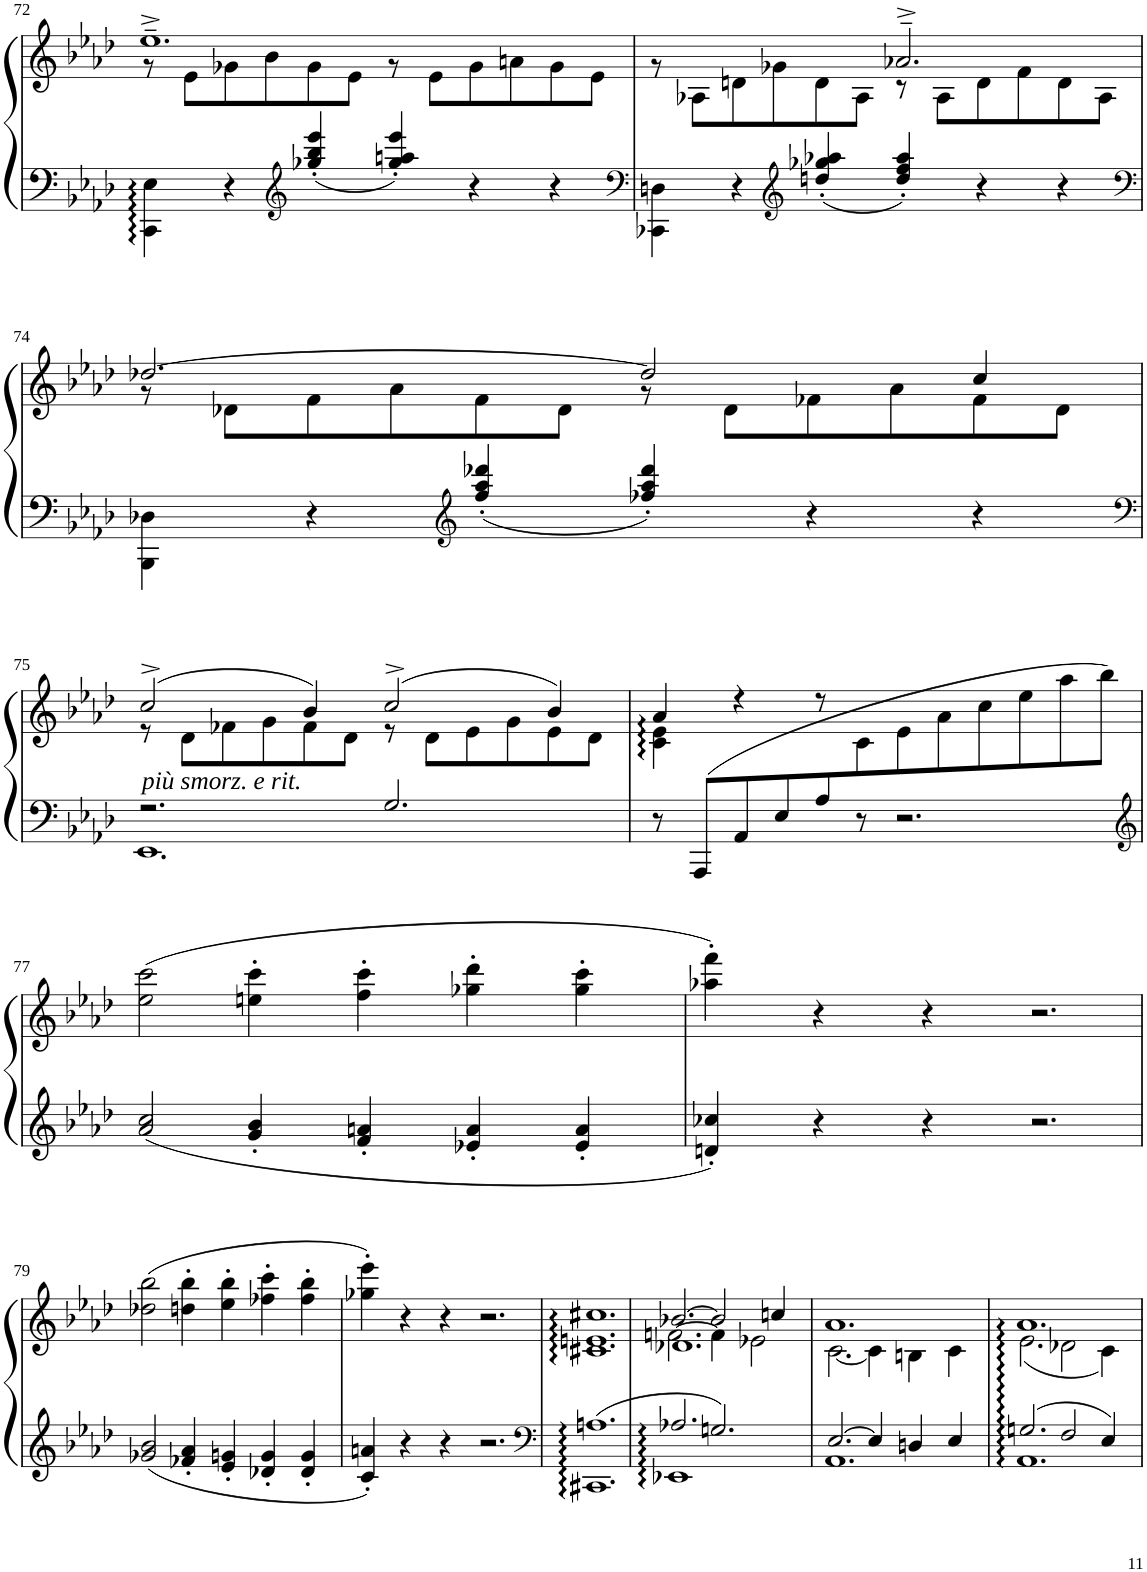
**kern	**kern
*part1	*part1
*staff2	*staff1
*I"Piano	*
*I'Pno.	*
!!LO:PB:g=z
*clefF4	*clefG2
*k[b-e-a-d-]	*k[b-e-a-d-]
*M6/4	*M6/4
=72	=72
*	*^
4CC\ 4E-\	1.ee-~^	8r
.	.	8e-\L
4r	.	8g-X\
.	.	8b-\
*clefG2	*	*
4gg-X/' 4bb-/' 4eee-/'	.	8g-\
.	.	8e-\J
4gg-/' 4aan/' 4eee-/'	.	8r
.	.	8e-\L
4r	.	8g-\
.	.	8an\
4r	.	8g-\
.	.	8e-\J
=73	=73	=73
*clefF4	*	*
4CC-X\ 4Dn\	2.ryy	8r
.	.	8A-X\L
4r	.	8dn\
.	.	8g-X\
*clefG2	*	*
4ddn/' 4gg-X/' 4aa-X/'	.	8d\
.	.	8A-\J
4dd/' 4ff/' 4aa-/'	2.a-X~^/	8r
.	.	8A-\L
4r	.	8d\
.	.	8f\
4r	.	8d\
.	.	8A-\J
!!LO:LB:g=z	!!
=74	=74	=74
*clefF4	*	*
4BBB-\ 4D-X\	[2.dd-X^/	8r
.	.	8d-X\L
4r	.	8f\
.	.	8a-\
*clefG2	*	*
4ff/' 4aa-/' 4ddd-X/'	.	8f\
.	.	8d-\J
4ff-X/' 4aa-/' 4ddd-/'	2dd-/]	8r
.	.	8d-\L
4r	.	8f-X\
.	.	8a-\
4r	4cc^/	8f-\
.	.	8d-\J
!!LO:LB:g=z	!!
=75	=75	=75
*clefF4	*	*
*^	*	*
!	!	!LO:TX:b:i:t=più smorz. e rit.	!
2.r	1.EE-	(2cc^/	8r
.	.	.	8d-\L
.	.	.	8f-X\
.	.	.	8g\
.	.	4b-^/)	8f-\
.	.	.	8d-\J
2.G/	.	(2cc^/	8r
.	.	.	8d-\L
.	.	.	8e-\
.	.	.	8g\
.	.	4b-^/)	8e-\
.	.	.	8d-\J
=76	=76	=76	=76
*	*	*	*^
8ryy	8r	4a-/	4c\ 4e-\	8c 8e- 8a-
(8AAA-/L	2ryy	.	.	2ryy
8AA-/	.	4r	1ryy	.
8E-/	.	.	.	.
8A-/	.	8r	.	.
2..ryy	8r	8ryy	.	8c\
.	2.r	4ryy	.	8e-\
.	.	.	.	8a-\
.	.	2ryy	.	8cc\
.	.	.	.	8ee-\
.	.	.	4ryy	8aa-\
.	.	.	.	8bb-\J)
*v	*v	*	*	*
*	*v	*v	*v
!!LO:LB:g=z
=77	=77
*clefG2	*
2a-/ 2cc/	(2ee-\ 2ccc\
4g/' 4b-/'	4een\' 4ccc\'
4f/' 4an/'	4ff\' 4ccc\'
4e-X/' 4a/'	4gg-X\' 4ddd-\'
4e-/' 4a/'	4gg-\' 4ccc\'
=78	=78
4dn/' 4cc-X/'	4aa-X\' 4fff\')
4r	4r
4r	4r
2.r	2.r
!!LO:LB:g=z
=79	=79
2g-X/ 2b-/	(2dd-X\ 2bb-\
4f-X/' 4a-/'	4ddn\' 4bb-\'
4e-/' 4gn/'	4ee-\' 4bb-\'
4d-X/' 4g/'	4ff-X\' 4ccc\'
4d-/' 4g/'	4ff-\' 4bb-\'
=80	=80
4c/' 4an/'	4gg-X\' 4eee-\')
4r	4r
4r	4r
2.r	2.r
=81	=81
*clefF4	*
1.CC#X 1.An	1.c#X 1.en 1.cc#X
=82	=82
*^	*^
*	*^	*	*^
2.A-X/	1.EE-X	2.EE- 2.A-	[2.b-X/	[>2.fn\	1.d-X
2.Gn/	.	2.ryy	2b-/]	4f\]	.
.	.	.	.	2e-X\	.
.	.	.	4ccn/	.	.
*	*v	*v	*	*	*
*	*	*	*v	*v
=83	=83	=83	=83
[2.E-/	1.AA-	1.a-	[2.c\
4E-/]	.	.	4c\]
4Dn/	.	.	4Bn\
4E-/	.	.	4c\
=84	=84	=84	=84
*	*^	*	*
2.Gn/	1.AA-	2.AA- 2.G 2.e- 2.a-	1.a-	(2.e-\
2F/	.	2.ryy	.	2d-X\
4E-/	.	.	.	4c\)
*v	*v	*v	*	*
*	*v	*v
=	=
*-	*-
